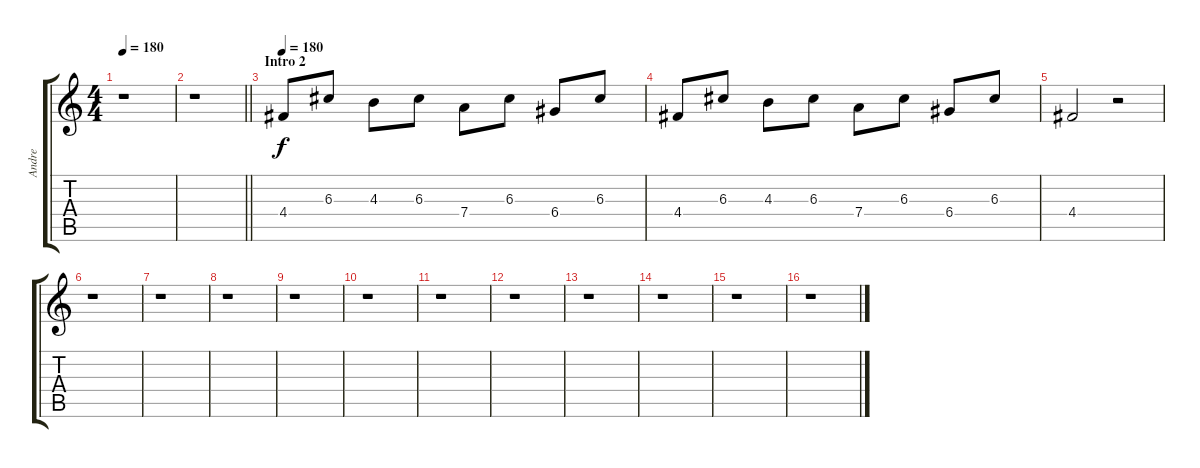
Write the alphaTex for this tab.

\track ("Andre" "Andre") {instrument acousticguitarsteel}
\staff {score tabs}
\tuning (E4 B3 G3 D3 A2 E2) {hide}
\ts (4 4)
\tempo 180
\clef g2
\ks c
r.1{dy f} |
\barLineRight lightlight
r.1 |
\section ("" "Intro 2")
\tempo 180
4.4.8 6.3.8 4.3.8 6.3.8 7.4.8 6.3.8 6.4.8 6.3.8 |
4.4.8 6.3.8 4.3.8 6.3.8 7.4.8 6.3.8 6.4.8 6.3.8 |
4.4.2 r.2 |
r.1 |
r.1 |
r.1 |
r.1 |
r.1 |
r.1 |
r.1 |
r.1 |
r.1 |
r.1 |
r.1
